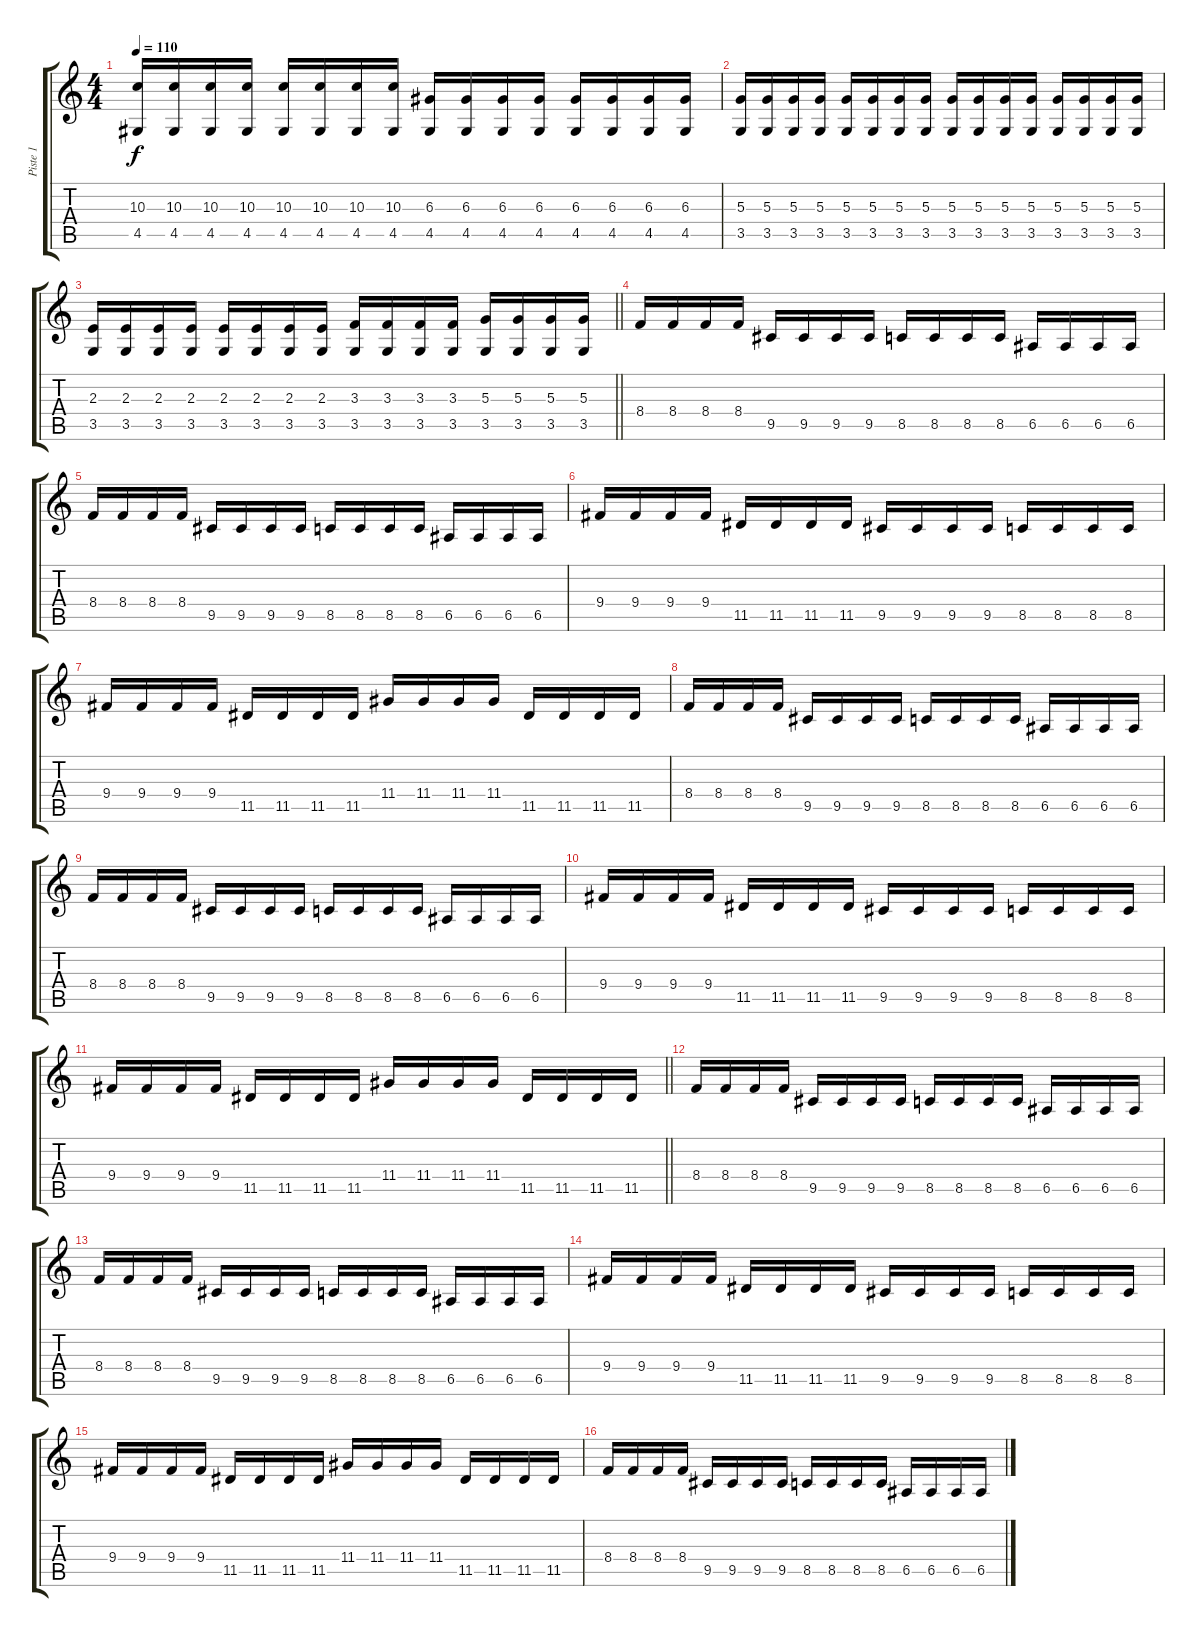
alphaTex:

\track ("Piste 1" "Piste 1") {instrument distortionguitar}
\staff {score tabs}
\tuning (B3 Gb3 D3 A2 E2 B1) {hide}
\ts (4 4)
\tempo 110
\clef g2
\ks c
(10.3 4.5).16{dy f} (10.3 4.5).16 (10.3 4.5).16 (10.3 4.5).16 (10.3 4.5).16 (10.3 4.5).16 (10.3 4.5).16 (10.3 4.5).16 (6.3 4.5).16 (6.3 4.5).16 (6.3 4.5).16 (6.3 4.5).16 (6.3 4.5).16 (6.3 4.5).16 (6.3 4.5).16 (6.3 4.5).16 |
(5.3 3.5).16 (5.3 3.5).16 (5.3 3.5).16 (5.3 3.5).16 (5.3 3.5).16 (5.3 3.5).16 (5.3 3.5).16 (5.3 3.5).16 (5.3 3.5).16 (5.3 3.5).16 (5.3 3.5).16 (5.3 3.5).16 (5.3 3.5).16 (5.3 3.5).16 (5.3 3.5).16 (5.3 3.5).16 |
\barLineRight lightlight
(2.3 3.5).16 (2.3 3.5).16 (2.3 3.5).16 (2.3 3.5).16 (2.3 3.5).16 (2.3 3.5).16 (2.3 3.5).16 (2.3 3.5).16 (3.3 3.5).16 (3.3 3.5).16 (3.3 3.5).16 (3.3 3.5).16 (5.3 3.5).16 (5.3 3.5).16 (5.3 3.5).16 (5.3 3.5).16 |
8.4.16 8.4.16 8.4.16 8.4.16 9.5.16 9.5.16 9.5.16 9.5.16 8.5.16 8.5.16 8.5.16 8.5.16 6.5.16 6.5.16 6.5.16 6.5.16 |
8.4.16 8.4.16 8.4.16 8.4.16 9.5.16 9.5.16 9.5.16 9.5.16 8.5.16 8.5.16 8.5.16 8.5.16 6.5.16 6.5.16 6.5.16 6.5.16 |
9.4.16 9.4.16 9.4.16 9.4.16 11.5.16 11.5.16 11.5.16 11.5.16 9.5.16 9.5.16 9.5.16 9.5.16 8.5.16 8.5.16 8.5.16 8.5.16 |
9.4.16 9.4.16 9.4.16 9.4.16 11.5.16 11.5.16 11.5.16 11.5.16 11.4.16 11.4.16 11.4.16 11.4.16 11.5.16 11.5.16 11.5.16 11.5.16 |
8.4.16 8.4.16 8.4.16 8.4.16 9.5.16 9.5.16 9.5.16 9.5.16 8.5.16 8.5.16 8.5.16 8.5.16 6.5.16 6.5.16 6.5.16 6.5.16 |
8.4.16 8.4.16 8.4.16 8.4.16 9.5.16 9.5.16 9.5.16 9.5.16 8.5.16 8.5.16 8.5.16 8.5.16 6.5.16 6.5.16 6.5.16 6.5.16 |
9.4.16 9.4.16 9.4.16 9.4.16 11.5.16 11.5.16 11.5.16 11.5.16 9.5.16 9.5.16 9.5.16 9.5.16 8.5.16 8.5.16 8.5.16 8.5.16 |
\barLineRight lightlight
9.4.16 9.4.16 9.4.16 9.4.16 11.5.16 11.5.16 11.5.16 11.5.16 11.4.16 11.4.16 11.4.16 11.4.16 11.5.16 11.5.16 11.5.16 11.5.16 |
8.4.16 8.4.16 8.4.16 8.4.16 9.5.16 9.5.16 9.5.16 9.5.16 8.5.16 8.5.16 8.5.16 8.5.16 6.5.16 6.5.16 6.5.16 6.5.16 |
8.4.16 8.4.16 8.4.16 8.4.16 9.5.16 9.5.16 9.5.16 9.5.16 8.5.16 8.5.16 8.5.16 8.5.16 6.5.16 6.5.16 6.5.16 6.5.16 |
9.4.16 9.4.16 9.4.16 9.4.16 11.5.16 11.5.16 11.5.16 11.5.16 9.5.16 9.5.16 9.5.16 9.5.16 8.5.16 8.5.16 8.5.16 8.5.16 |
9.4.16 9.4.16 9.4.16 9.4.16 11.5.16 11.5.16 11.5.16 11.5.16 11.4.16 11.4.16 11.4.16 11.4.16 11.5.16 11.5.16 11.5.16 11.5.16 |
8.4.16 8.4.16 8.4.16 8.4.16 9.5.16 9.5.16 9.5.16 9.5.16 8.5.16 8.5.16 8.5.16 8.5.16 6.5.16 6.5.16 6.5.16 6.5.16
